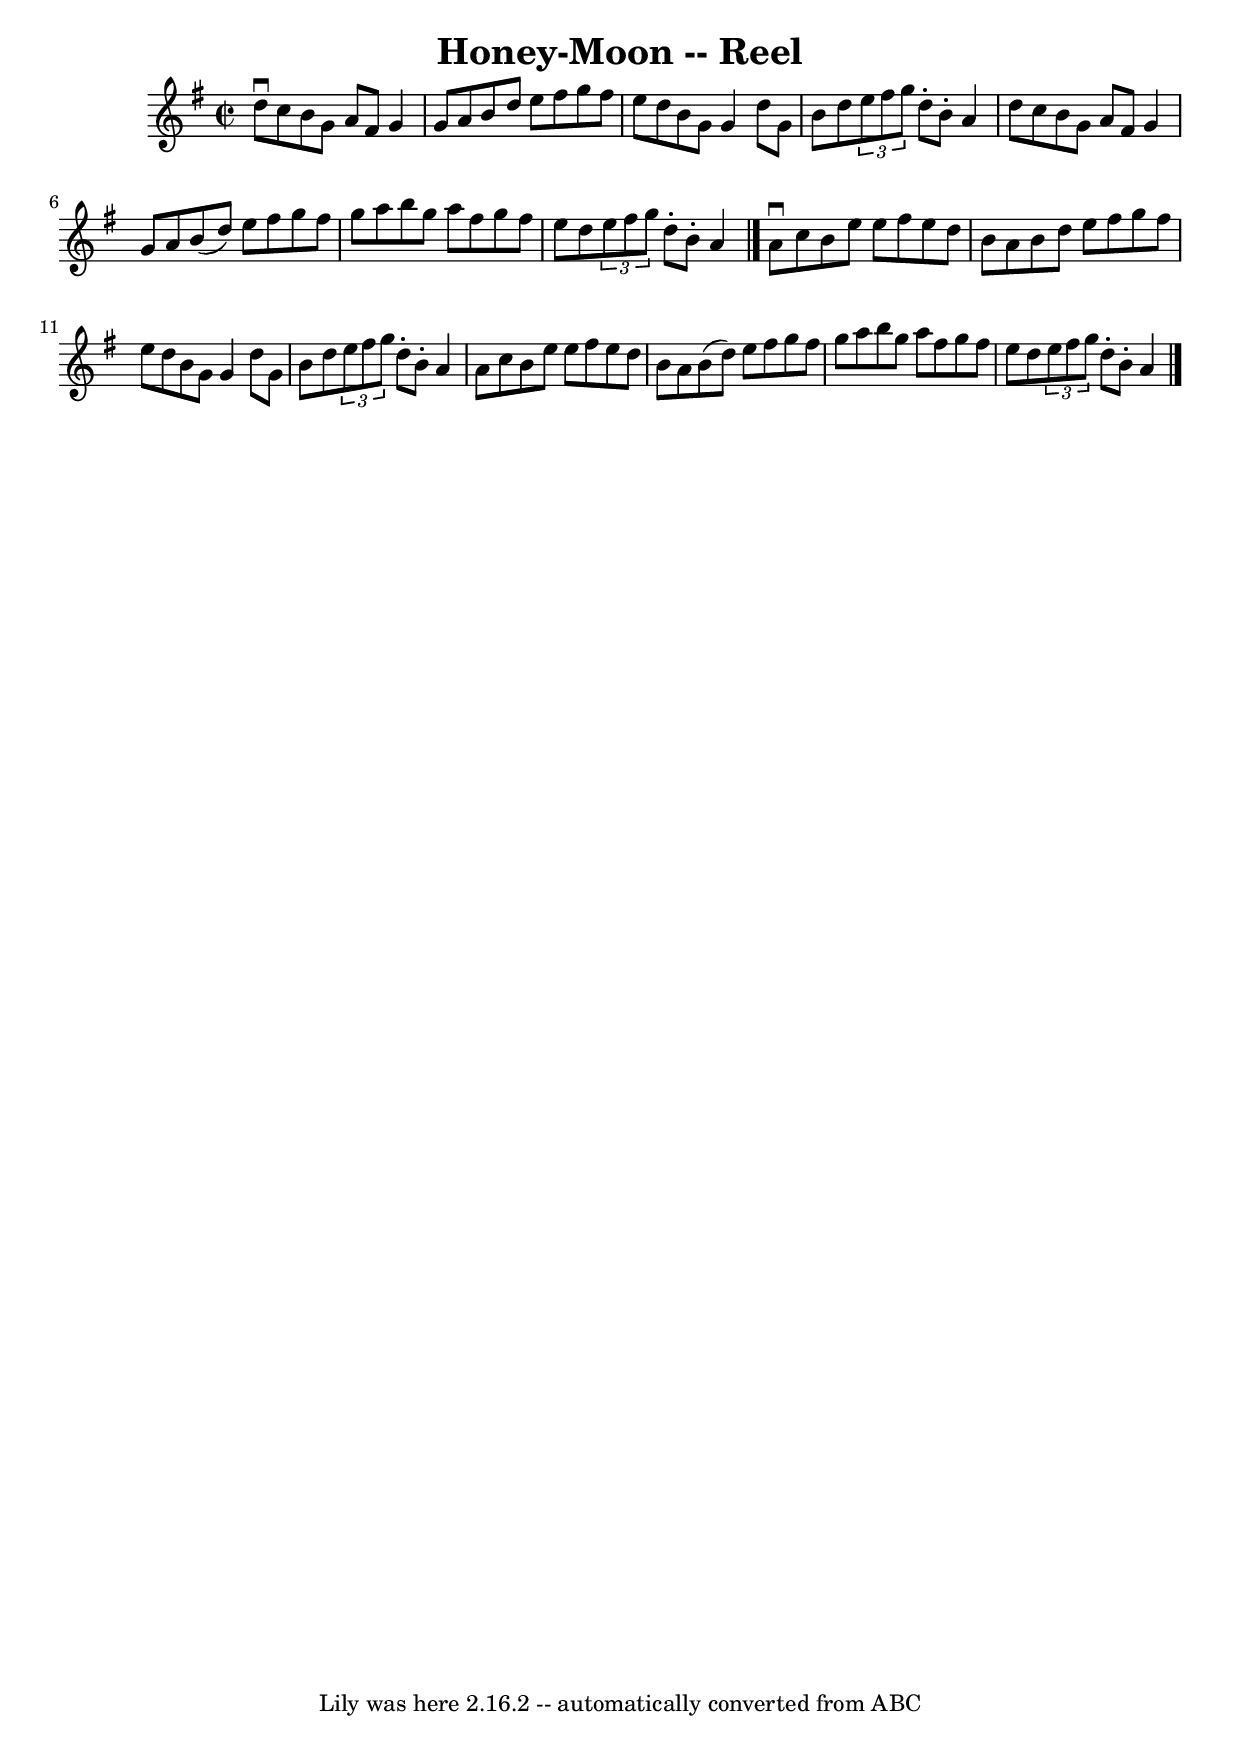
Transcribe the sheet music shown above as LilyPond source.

\version "2.7.40"
\include "Mammoth.ily"
\header {
	%% book = "Ryan's Mammoth Collection"
	crossRefNumber = "1"
	footnotes = ""
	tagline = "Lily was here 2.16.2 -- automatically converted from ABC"
	title = "Honey-Moon -- Reel"
}
voicedefault =  {


\override Staff.TimeSignature #'style = #'C
 \time 2/2 \key g \major d''8^\downbow c''8  |
 b'8 g'8    
a'8 fis'8 g'4 g'8 a'8    |
 b'8 d''8 e''8 fis''8   
 g''8 fis''8 e''8 d''8    |
 b'8 g'8 g'4 d''8 g'8  
 b'8 d''8    |
   \times 2/3 { e''8 fis''8 g''8  } d''8 -.  
 b'8 -. a'4 d''8 c''8    |
 b'8 g'8 a'8 fis'8 g'4 
 g'8 a'8    |
 b'8 (d''8) e''8 fis''8 g''8 fis''8 
 g''8 a''8    |
 b''8 g''8 a''8 fis''8 g''8 fis''8  
 e''8 d''8    |
   \times 2/3 { e''8 fis''8 g''8  } d''8 -. 
 b'8 -. a'4    \bar "|." a'8^\downbow c''8  |
 b'8 e''8  
 e''8 fis''8 e''8 d''8 b'8 a'8    |
 b'8 d''8    
e''8 fis''8 g''8 fis''8 e''8 d''8    |
 b'8 g'8    
g'4 d''8 g'8 b'8 d''8    |
   \times 2/3 { e''8 fis''8   
 g''8  } d''8 -. b'8 -. a'4 a'8 c''8    |
 b'8 e''8    
e''8 fis''8 e''8 d''8 b'8 a'8    |
 b'8 (d''8)   
e''8 fis''8 g''8 fis''8 g''8 a''8    |
 b''8 g''8    
a''8 fis''8 g''8 fis''8 e''8 d''8    |
   \times 2/3 {   
e''8 fis''8 g''8  } d''8 -. b'8 -. a'4      \bar "|."   
}

\score{
    <<

	\context Staff="default"
	{
	    \voicedefault 
	}

    >>
	\layout {
	}
	\midi {}
}
